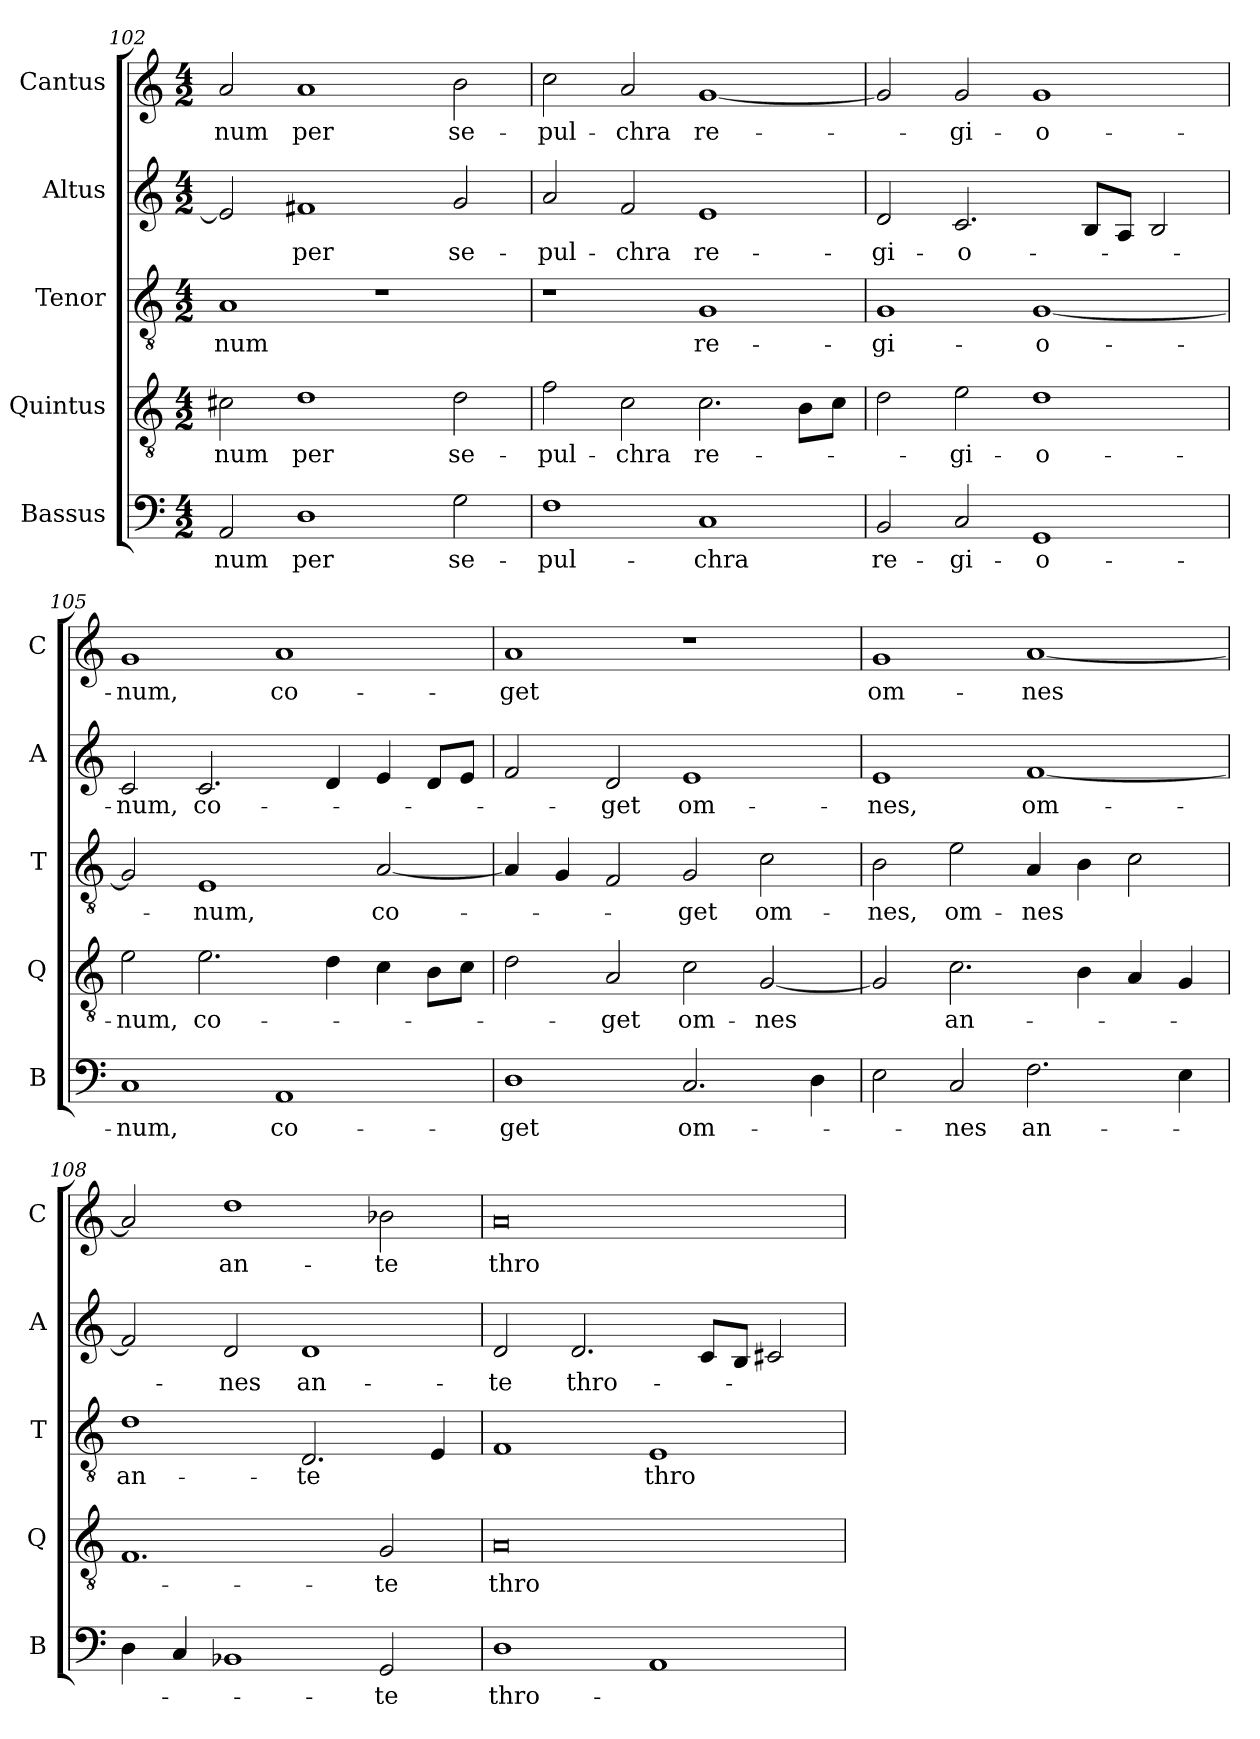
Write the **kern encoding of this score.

**kern	**text	**kern	**text	**kern	**text	**kern	**text	**kern	**text
*part5	*part5	*part4	*part4	*part3	*part3	*part2	*part2	*part1	*part1
*staff5	*staff5	*staff4	*staff4	*staff3	*staff3	*staff2	*staff2	*staff1	*staff1
*I"Bassus	*	*I"Quintus	*	*I"Tenor	*	*I"Altus	*	*I"Cantus	*
*I'B	*	*I'Q	*	*I'T	*	*I'A	*	*I'C	*
!!LO:PB:g=z
*clefF4	*	*clefGv2	*	*clefGv2	*	*clefG2	*	*clefG2	*
*k[]	*	*k[]	*	*k[]	*	*k[]	*	*k[]	*
*C:	*	*C:	*	*C:	*	*C:	*	*C:	*
*M4/2	*	*M4/2	*	*M4/2	*	*M4/2	*	*M4/2	*
=102	=102	=102	=102	=102	=102	=102	=102	=102	=102
!	!LO:LY:b	!	!	!	!	!	!	!	!
!	!	!	!LO:LY:b	!	!	!	!	!	!
!	!	!	!	!	!LO:LY:b	!	!	!	!
!	!	!	!	!	!	!	!	!	!LO:LY:b
2AA/	-num	2c#X\	-num	1A	-num	2e/]	.	2a/	-num
!	!LO:LY:b	!	!	!	!	!	!	!	!
!	!	!	!LO:LY:b	!	!	!	!	!	!
!	!	!	!	!	!	!	!LO:LY:b	!	!
!	!	!	!	!	!	!	!	!	!LO:LY:b
1D	per	1d	per	.	.	1f#X	per	1a	per
.	.	.	.	1r	.	.	.	.	.
!	!LO:LY:b	!	!	!	!	!	!	!	!
!	!	!	!LO:LY:b	!	!	!	!	!	!
!	!	!	!	!	!	!	!LO:LY:b	!	!
!	!	!	!	!	!	!	!	!	!LO:LY:b
2G\	se-	2d\	se-	.	.	2g/	se-	2b\	se-
=103	=103	=103	=103	=103	=103	=103	=103	=103	=103
!	!LO:LY:b	!	!	!	!	!	!	!	!
!	!	!	!LO:LY:b	!	!	!	!	!	!
!	!	!	!	!	!	!	!LO:LY:b	!	!
!	!	!	!	!	!	!	!	!	!LO:LY:b
1F	-pul-	2f\	-pul-	1r	.	2a/	-pul-	2cc\	-pul-
!	!	!	!LO:LY:b	!	!	!	!	!	!
!	!	!	!	!	!	!	!LO:LY:b	!	!
!	!	!	!	!	!	!	!	!	!LO:LY:b
.	.	2c\	-chra	.	.	2f/	-chra	2a/	-chra
!	!LO:LY:b	!	!	!	!	!	!	!	!
!	!	!	!LO:LY:b	!	!	!	!	!	!
!	!	!	!	!	!LO:LY:b	!	!	!	!
!	!	!	!	!	!	!	!LO:LY:b	!	!
!	!	!	!	!	!	!	!	!	!LO:LY:b
1C	-chra	2.c\	re-	1G	re-	1e	re-	[1g	re-
.	.	8B\L	.	.	.	.	.	.	.
.	.	8c\J	.	.	.	.	.	.	.
=104	=104	=104	=104	=104	=104	=104	=104	=104	=104
!	!LO:LY:b	!	!	!	!	!	!	!	!
!	!	!	!	!	!LO:LY:b	!	!	!	!
!	!	!	!	!	!	!	!LO:LY:b	!	!
2BB/	re-	2d\	.	1G	-gi-	2d/	-gi-	2g/]	.
!	!LO:LY:b	!	!	!	!	!	!	!	!
!	!	!	!LO:LY:b	!	!	!	!	!	!
!	!	!	!	!	!	!	!LO:LY:b	!	!
!	!	!	!	!	!	!	!	!	!LO:LY:b
2C/	-gi-	2e\	-gi-	.	.	2.c/	-o-	2g/	-gi-
!	!LO:LY:b	!	!	!	!	!	!	!	!
!	!	!	!LO:LY:b	!	!	!	!	!	!
!	!	!	!	!	!LO:LY:b	!	!	!	!
!	!	!	!	!	!	!	!	!	!LO:LY:b
1GG	-o-	1d	-o-	[1G	-o-	.	.	1g	-o-
.	.	.	.	.	.	8B/L	.	.	.
.	.	.	.	.	.	8A/J	.	.	.
.	.	.	.	.	.	2B/	.	.	.
=105	=105	=105	=105	=105	=105	=105	=105	=105	=105
!	!LO:LY:b	!	!	!	!	!	!	!	!
!	!	!	!LO:LY:b	!	!	!	!	!	!
!	!	!	!	!	!	!	!LO:LY:b	!	!
!	!	!	!	!	!	!	!	!	!LO:LY:b
1C	-num,	2e\	-num,	2G/]	.	2c/	-num,	1g	-num,
!	!	!	!LO:LY:b	!	!	!	!	!	!
!	!	!	!	!	!LO:LY:b	!	!	!	!
!	!	!	!	!	!	!	!LO:LY:b	!	!
.	.	2.e\	co-	1E	-num,	2.c/	co-	.	.
!	!LO:LY:b	!	!	!	!	!	!	!	!
!	!	!	!	!	!	!	!	!	!LO:LY:b
1AA	co-	.	.	.	.	.	.	1a	co-
.	.	4d\	.	.	.	4d/	.	.	.
!	!	!	!	!	!LO:LY:b	!	!	!	!
.	.	4c\	.	[2A/	co-	4e/	.	.	.
.	.	8B\L	.	.	.	8d/L	.	.	.
.	.	8c\J	.	.	.	8e/J	.	.	.
=106	=106	=106	=106	=106	=106	=106	=106	=106	=106
!	!LO:LY:b	!	!	!	!	!	!	!	!
!	!	!	!	!	!	!	!	!	!LO:LY:b
1D	-get	2d\	.	4A/]	.	2f/	.	1a	-get
.	.	.	.	4G/	.	.	.	.	.
!	!	!	!LO:LY:b	!	!	!	!	!	!
!	!	!	!	!	!	!	!LO:LY:b	!	!
.	.	2A/	-get	2F/	.	2d/	-get	.	.
!	!LO:LY:b	!	!	!	!	!	!	!	!
!	!	!	!LO:LY:b	!	!	!	!	!	!
!	!	!	!	!	!LO:LY:b	!	!	!	!
!	!	!	!	!	!	!	!LO:LY:b	!	!
2.C/	om-	2c\	om-	2G/	-get	1e	om-	1r	.
!	!	!	!LO:LY:b	!	!	!	!	!	!
!	!	!	!	!	!LO:LY:b	!	!	!	!
.	.	[2G/	-nes	2c\	om-	.	.	.	.
4D\	.	.	.	.	.	.	.	.	.
!!LO:LB:g=z
=107	=107	=107	=107	=107	=107	=107	=107	=107	=107
!	!	!	!	!	!LO:LY:b	!	!	!	!
!	!	!	!	!	!	!	!LO:LY:b	!	!
!	!	!	!	!	!	!	!	!	!LO:LY:b
2E\	.	2G/]	.	2B\	-nes,	1e	-nes,	1g	om-
!	!LO:LY:b	!	!	!	!	!	!	!	!
!	!	!	!LO:LY:b	!	!	!	!	!	!
!	!	!	!	!	!LO:LY:b	!	!	!	!
2C/	-nes	2.c\	an-	2e\	om-	.	.	.	.
!	!LO:LY:b	!	!	!	!	!	!	!	!
!	!	!	!	!	!LO:LY:b	!	!	!	!
!	!	!	!	!	!	!	!LO:LY:b	!	!
!	!	!	!	!	!	!	!	!	!LO:LY:b
2.F\	an-	.	.	4A/	-nes	[1f	om-	[1a	-nes
.	.	4B\	.	4B\	.	.	.	.	.
.	.	4A/	.	2c\	.	.	.	.	.
4E\	.	4G/	.	.	.	.	.	.	.
=108	=108	=108	=108	=108	=108	=108	=108	=108	=108
!	!	!	!	!	!LO:LY:b	!	!	!	!
4D\	.	1.F	.	1d	an-	2f/]	.	2a/]	.
4C/	.	.	.	.	.	.	.	.	.
!	!	!	!	!	!	!	!LO:LY:b	!	!
!	!	!	!	!	!	!	!	!	!LO:LY:b
1BB-X	.	.	.	.	.	2d/	-nes	1dd	an-
!	!	!	!	!	!LO:LY:b	!	!	!	!
!	!	!	!	!	!	!	!LO:LY:b	!	!
.	.	.	.	2.D/	-te	1d	an-	.	.
!	!LO:LY:b	!	!	!	!	!	!	!	!
!	!	!	!LO:LY:b	!	!	!	!	!	!
!	!	!	!	!	!	!	!	!	!LO:LY:b
2GG/	-te	2G/	-te	.	.	.	.	2b-X\	-te
.	.	.	.	4E/	.	.	.	.	.
=109	=109	=109	=109	=109	=109	=109	=109	=109	=109
!	!LO:LY:b	!	!	!	!	!	!	!	!
!	!	!	!LO:LY:b	!	!	!	!	!	!
!	!	!	!	!	!	!	!LO:LY:b	!	!
!	!	!	!	!	!	!	!	!	!LO:LY:b
1D	thro-	0A	thro-	1F	.	2d/	-te	0a	thro-
!	!	!	!	!	!	!	!LO:LY:b	!	!
.	.	.	.	.	.	2.d/	thro-	.	.
!	!	!	!	!	!LO:LY:b	!	!	!	!
1AA	.	.	.	1E	thro-	.	.	.	.
.	.	.	.	.	.	8c/L	.	.	.
.	.	.	.	.	.	8B/J	.	.	.
.	.	.	.	.	.	2c#X/	.	.	.
=	=	=	=	=	=	=	=	=	=
*-	*-	*-	*-	*-	*-	*-	*-	*-	*-
